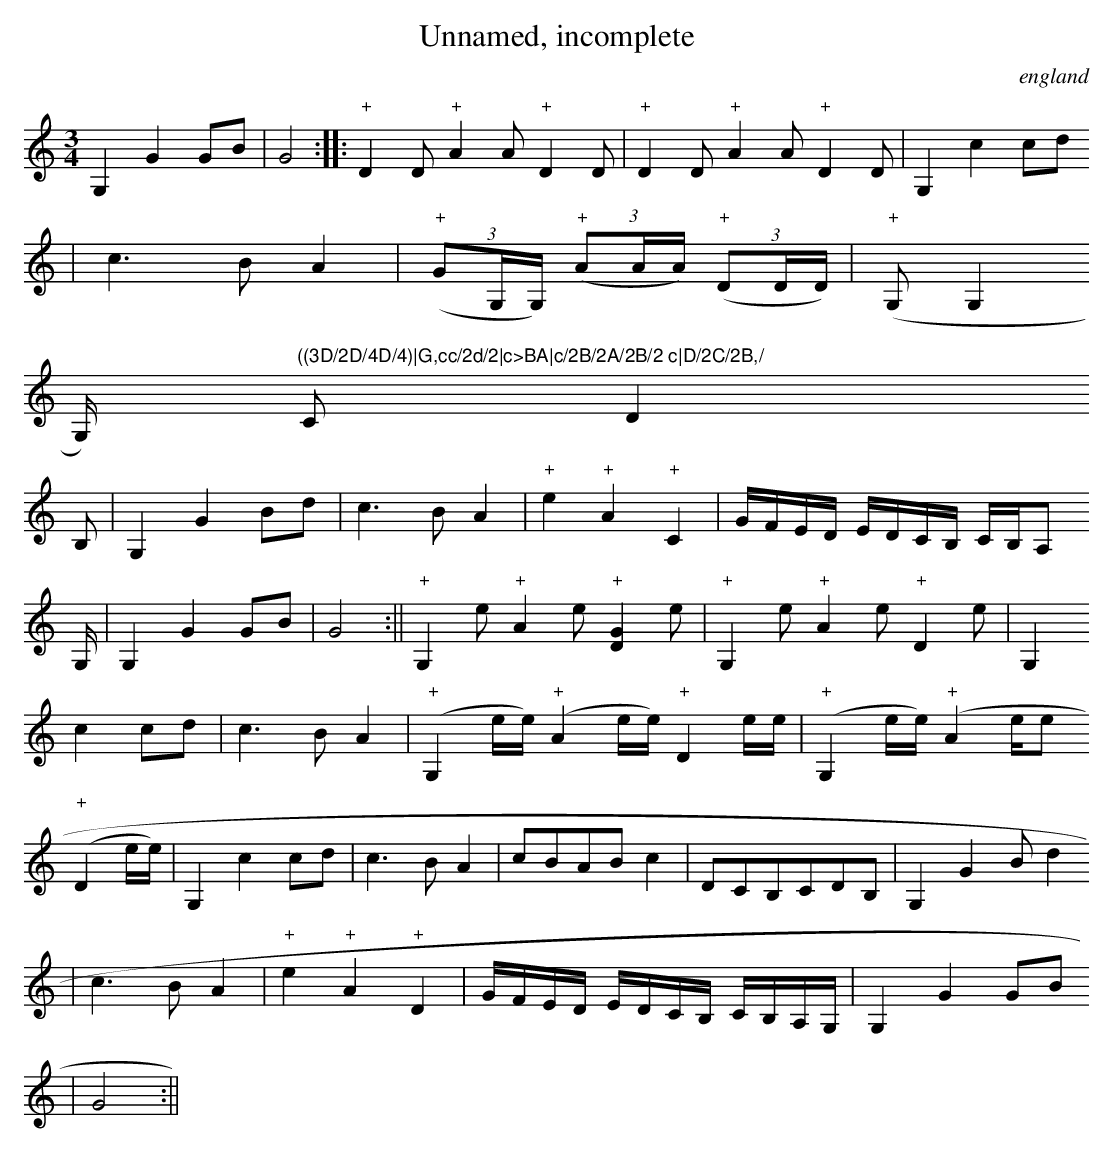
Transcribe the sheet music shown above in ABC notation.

X:1
T:Unnamed, incomplete
O:england
M:3/4
L:1/4
K:C major
G,G G/2B/2|G2:||:"+"DD/2 "+"AA/2 "+"DD/2|"+"DD/2"+"AA/2"+"DD/2|G,cc/2d/2
|c>BA|((3"+"G/2,G,/4G,/4)"+" ((3A/2A/4A/4)"+" ((3D/2D/4D/4)|"+"((3G,/2G,
/4G,/4) "
+"((3A/2A/4A/4))"+"((3D/2D/4D/4)|G,cc/2d/2|c>BA|c/2B/2A/2B/2 c|D/2C/2B,/
2C/2D
/2B,/2|G,GB/2d/2|c>BA|"+"e"+"A"+"C|G/4F/4E/4D/4 E/4D/4C/4B,/4 C/4B,/4A,/
4G,/4|G,GG/2B/2|G2:||"+"G,e/2"+"Ae/2"+"[DG]e/2|"+"G,e/2"+"Ae/2"+"De/2|G,
cc/2d/2|c>BA|("+"G,e/4e/4)"+"(Ae/4e/4)"+"De/4e/4|"+"(G,e/4e/4)"+"(Ae/4e/
4)"+"(De/4e/4)|G,cc/2d/2|c>BA|c/2B/2A/2B/2c|D/2C/2B,/2C/2D/2B,/2|G,GB/2d
/2|c>BA|"+"e"+"A"+"D|G/4F/4E/4D/4 E/4D/4C/4B,/4 C/4B,/4A,/4G,/4|G,GG/2B/
2|G2:||
